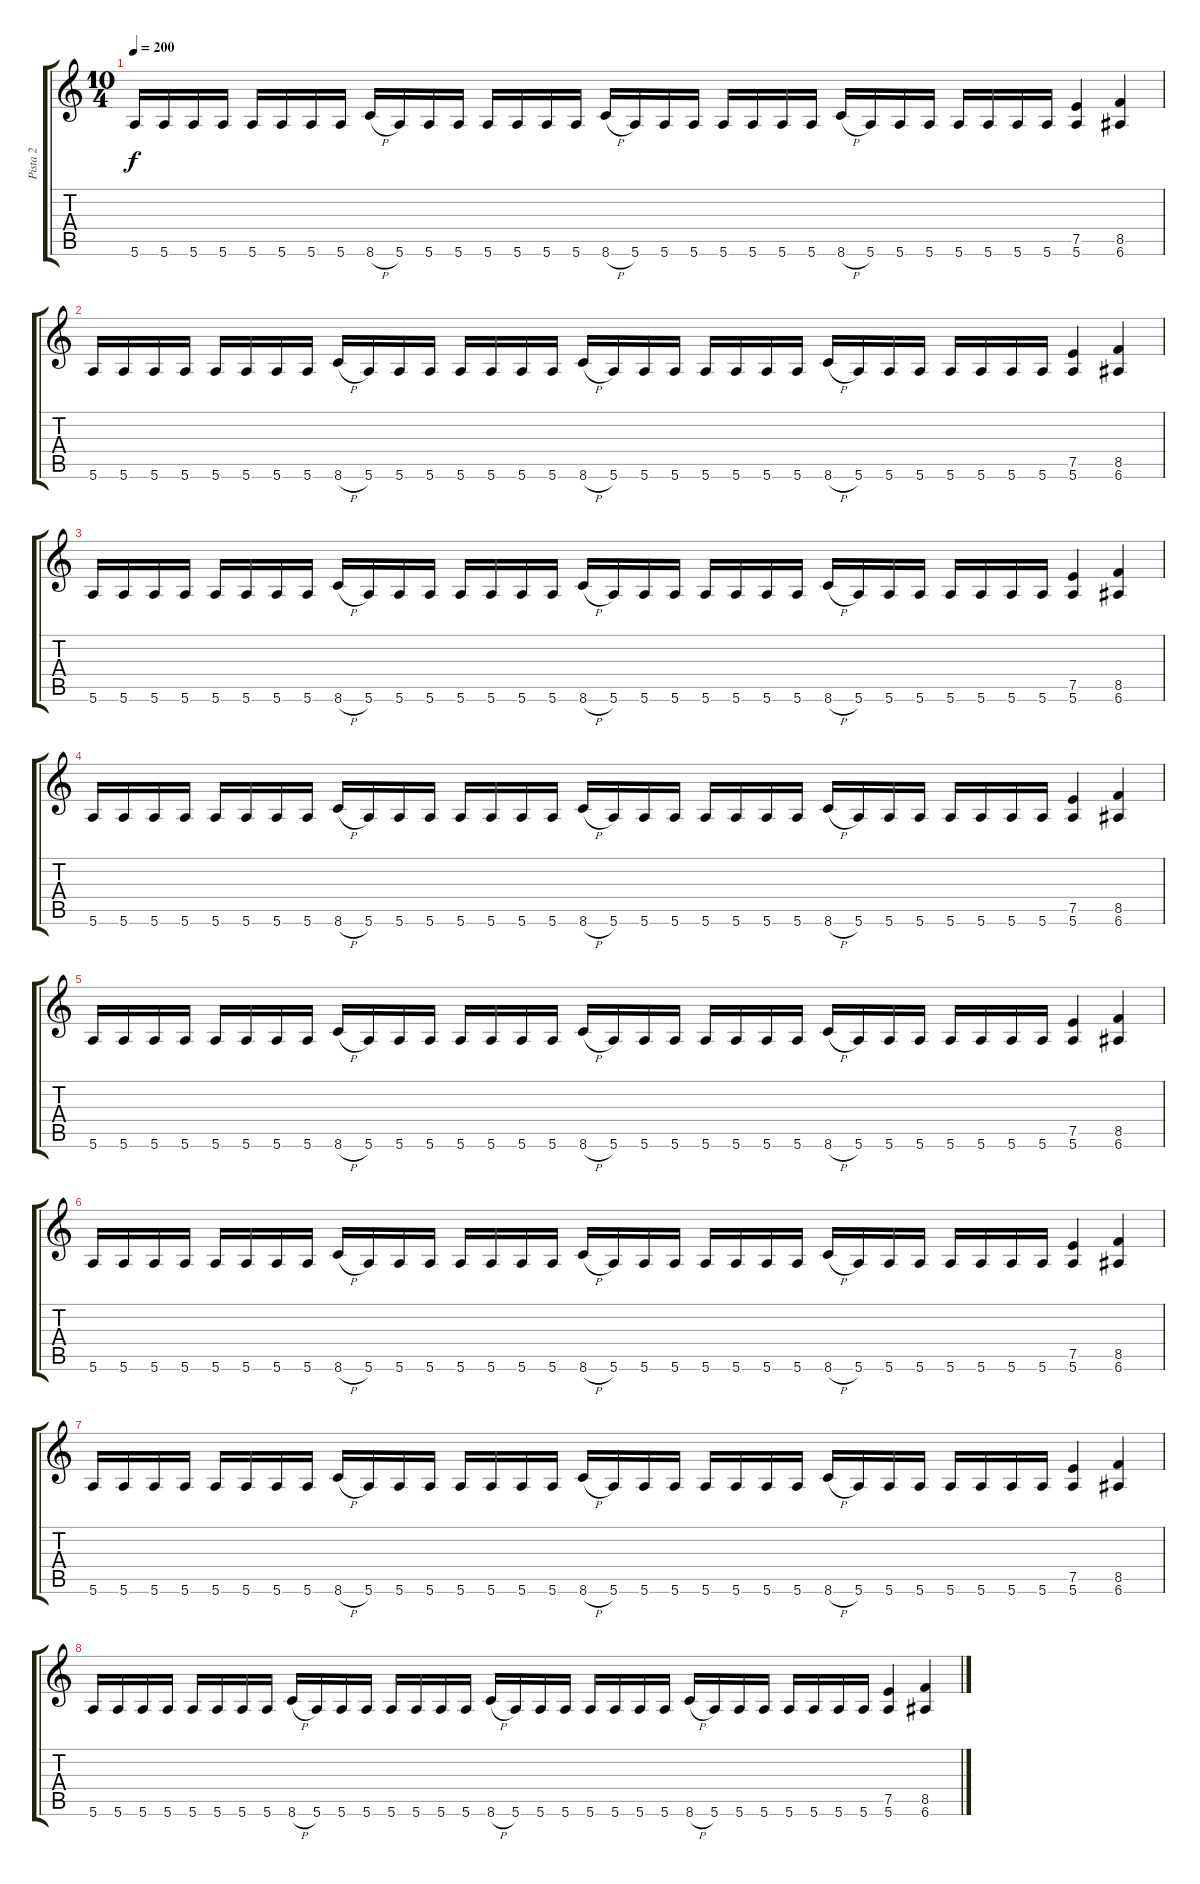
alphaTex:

\track ("Pista 2" "Pista 2") {instrument distortionguitar}
\staff {score tabs}
\tuning (E4 B3 G3 D3 A2 E2) {hide}
\ts (10 4)
\tempo 200
\clef g2
\ks c
5.6.16{dy f} 5.6.16 5.6.16 5.6.16 5.6.16 5.6.16 5.6.16 5.6.16 8.6{h}.16 5.6.16 5.6.16 5.6.16 5.6.16 5.6.16 5.6.16 5.6.16 8.6{h}.16 5.6.16 5.6.16 5.6.16 5.6.16 5.6.16 5.6.16 5.6.16 8.6{h}.16 5.6.16 5.6.16 5.6.16 5.6.16 5.6.16 5.6.16 5.6.16 (7.5 5.6).4 (8.5 6.6).4 |
5.6.16 5.6.16 5.6.16 5.6.16 5.6.16 5.6.16 5.6.16 5.6.16 8.6{h}.16 5.6.16 5.6.16 5.6.16 5.6.16 5.6.16 5.6.16 5.6.16 8.6{h}.16 5.6.16 5.6.16 5.6.16 5.6.16 5.6.16 5.6.16 5.6.16 8.6{h}.16 5.6.16 5.6.16 5.6.16 5.6.16 5.6.16 5.6.16 5.6.16 (7.5 5.6).4 (8.5 6.6).4 |
5.6.16 5.6.16 5.6.16 5.6.16 5.6.16 5.6.16 5.6.16 5.6.16 8.6{h}.16 5.6.16 5.6.16 5.6.16 5.6.16 5.6.16 5.6.16 5.6.16 8.6{h}.16 5.6.16 5.6.16 5.6.16 5.6.16 5.6.16 5.6.16 5.6.16 8.6{h}.16 5.6.16 5.6.16 5.6.16 5.6.16 5.6.16 5.6.16 5.6.16 (7.5 5.6).4 (8.5 6.6).4 |
5.6.16 5.6.16 5.6.16 5.6.16 5.6.16 5.6.16 5.6.16 5.6.16 8.6{h}.16 5.6.16 5.6.16 5.6.16 5.6.16 5.6.16 5.6.16 5.6.16 8.6{h}.16 5.6.16 5.6.16 5.6.16 5.6.16 5.6.16 5.6.16 5.6.16 8.6{h}.16 5.6.16 5.6.16 5.6.16 5.6.16 5.6.16 5.6.16 5.6.16 (7.5 5.6).4 (8.5 6.6).4 |
5.6.16 5.6.16 5.6.16 5.6.16 5.6.16 5.6.16 5.6.16 5.6.16 8.6{h}.16 5.6.16 5.6.16 5.6.16 5.6.16 5.6.16 5.6.16 5.6.16 8.6{h}.16 5.6.16 5.6.16 5.6.16 5.6.16 5.6.16 5.6.16 5.6.16 8.6{h}.16 5.6.16 5.6.16 5.6.16 5.6.16 5.6.16 5.6.16 5.6.16 (7.5 5.6).4 (8.5 6.6).4 |
5.6.16 5.6.16 5.6.16 5.6.16 5.6.16 5.6.16 5.6.16 5.6.16 8.6{h}.16 5.6.16 5.6.16 5.6.16 5.6.16 5.6.16 5.6.16 5.6.16 8.6{h}.16 5.6.16 5.6.16 5.6.16 5.6.16 5.6.16 5.6.16 5.6.16 8.6{h}.16 5.6.16 5.6.16 5.6.16 5.6.16 5.6.16 5.6.16 5.6.16 (7.5 5.6).4 (8.5 6.6).4 |
5.6.16 5.6.16 5.6.16 5.6.16 5.6.16 5.6.16 5.6.16 5.6.16 8.6{h}.16 5.6.16 5.6.16 5.6.16 5.6.16 5.6.16 5.6.16 5.6.16 8.6{h}.16 5.6.16 5.6.16 5.6.16 5.6.16 5.6.16 5.6.16 5.6.16 8.6{h}.16 5.6.16 5.6.16 5.6.16 5.6.16 5.6.16 5.6.16 5.6.16 (7.5 5.6).4 (8.5 6.6).4 |
5.6.16 5.6.16 5.6.16 5.6.16 5.6.16 5.6.16 5.6.16 5.6.16 8.6{h}.16 5.6.16 5.6.16 5.6.16 5.6.16 5.6.16 5.6.16 5.6.16 8.6{h}.16 5.6.16 5.6.16 5.6.16 5.6.16 5.6.16 5.6.16 5.6.16 8.6{h}.16 5.6.16 5.6.16 5.6.16 5.6.16 5.6.16 5.6.16 5.6.16 (7.5 5.6).4 (8.5 6.6).4
